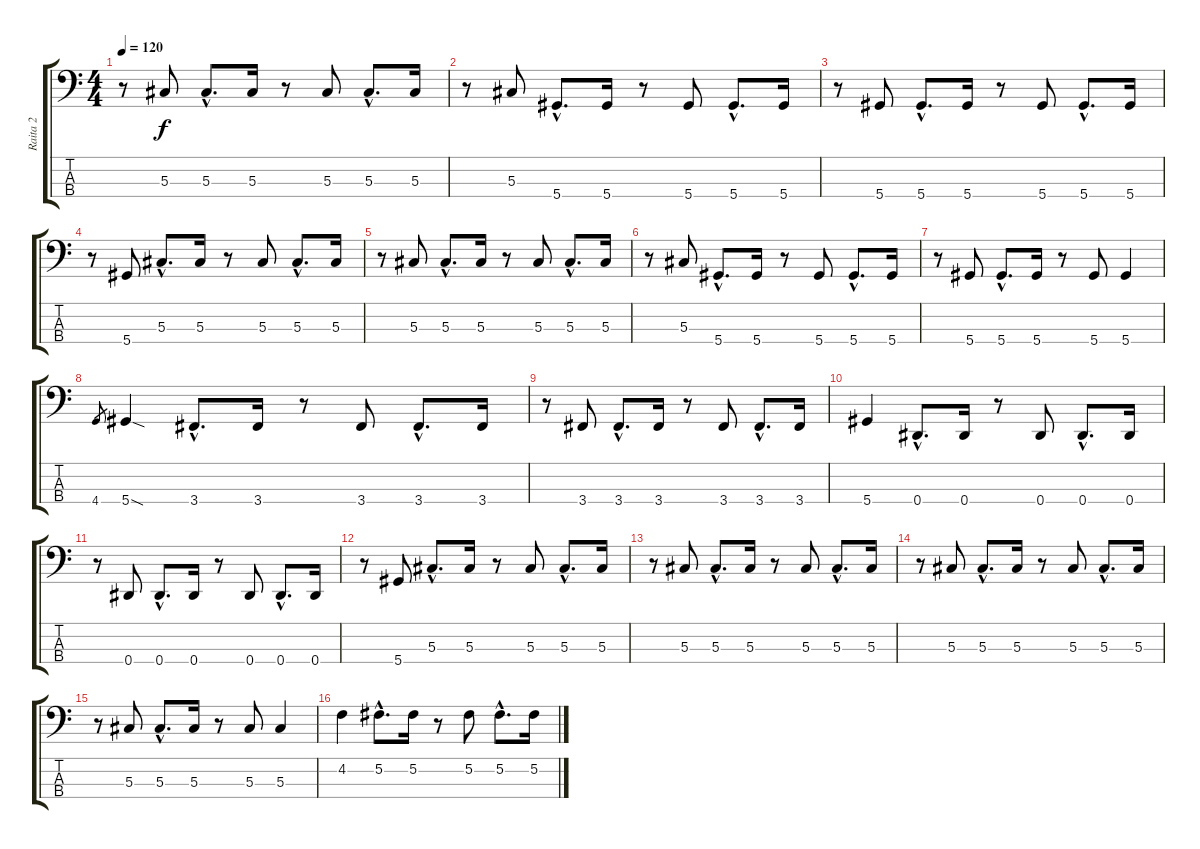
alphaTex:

\track ("Raita 2" "Raita 2") {instrument electricbassfinger}
\staff {score tabs}
\tuning (Gb2 Db2 Ab1 Eb1) {hide}
\ts (4 4)
\tempo 120
\clef f4
\ks c
r.8{dy f} 5.3.8 5.3{hac}.8{d} 5.3.16 r.8 5.3.8 5.3{hac}.8{d} 5.3.16 |
r.8 5.3.8 5.4{hac}.8{d} 5.4.16 r.8 5.4.8 5.4{hac}.8{d} 5.4.16 |
r.8 5.4.8 5.4{hac}.8{d} 5.4.16 r.8 5.4.8 5.4{hac}.8{d} 5.4.16 |
r.8 5.4.8 5.3{hac}.8{d} 5.3.16 r.8 5.3.8 5.3{hac}.8{d} 5.3.16 |
r.8 5.3.8 5.3{hac}.8{d} 5.3.16 r.8 5.3.8 5.3{hac}.8{d} 5.3.16 |
r.8 5.3.8 5.4{hac}.8{d} 5.4.16 r.8 5.4.8 5.4{hac}.8{d} 5.4.16 |
r.8 5.4.8 5.4{hac}.8{d} 5.4.16 r.8 5.4.8 5.4.4 |
4.4.8{gr} 5.4{sod}.4 3.4{hac}.8{d} 3.4.16 r.8 3.4.8 3.4{hac}.8{d} 3.4.16 |
r.8 3.4.8 3.4{hac}.8{d} 3.4.16 r.8 3.4.8 3.4{hac}.8{d} 3.4.16 |
5.4.4 0.4{hac}.8{d} 0.4.16 r.8 0.4.8 0.4{hac}.8{d} 0.4.16 |
r.8 0.4.8 0.4{hac}.8{d} 0.4.16 r.8 0.4.8 0.4{hac}.8{d} 0.4.16 |
r.8 5.4.8 5.3{hac}.8{d} 5.3.16 r.8 5.3.8 5.3{hac}.8{d} 5.3.16 |
r.8 5.3.8 5.3{hac}.8{d} 5.3.16 r.8 5.3.8 5.3{hac}.8{d} 5.3.16 |
r.8 5.3.8 5.3{hac}.8{d} 5.3.16 r.8 5.3.8 5.3{hac}.8{d} 5.3.16 |
r.8 5.3.8 5.3{hac}.8{d} 5.3.16 r.8 5.3.8 5.3.4 |
4.2.4 5.2{hac}.8{d} 5.2.16 r.8 5.2.8 5.2{hac}.8{d} 5.2.16
